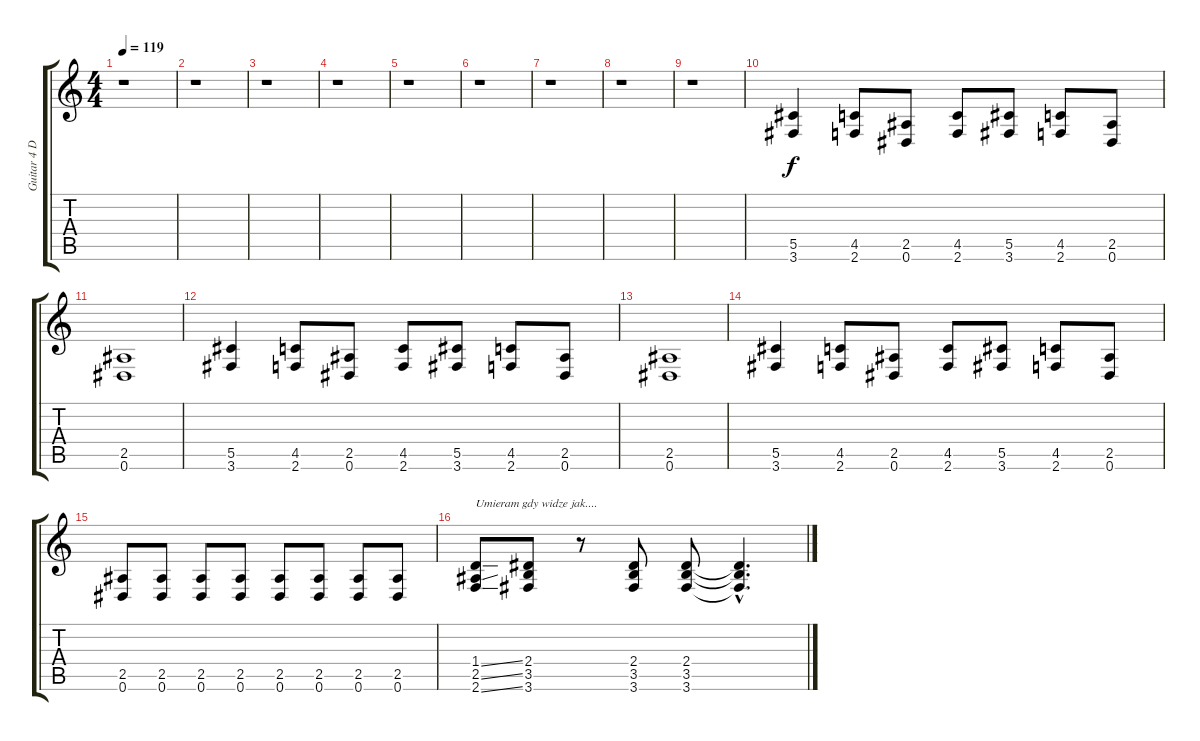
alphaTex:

\track ("Guitar 4 Distortion" "Guitar 4 D") {instrument distortionguitar}
\staff {score tabs}
\tuning (Eb4 Bb3 Gb3 Db3 Ab2 Eb2) {hide}
\ts (4 4)
\tempo 119
\clef g2
\ks c
r.1{dy f} |
r.1 |
r.1 |
r.1 |
r.1 |
r.1 |
r.1 |
r.1 |
r.1 |
(5.5 3.6).4 (4.5 2.6).8 (2.5 0.6).8 (4.5 2.6).8 (5.5 3.6).8 (4.5 2.6).8 (2.5 0.6).8 |
(2.5 0.6).1 |
(5.5 3.6).4 (4.5 2.6).8 (2.5 0.6).8 (4.5 2.6).8 (5.5 3.6).8 (4.5 2.6).8 (2.5 0.6).8 |
(2.5 0.6).1 |
(5.5 3.6).4 (4.5 2.6).8 (2.5 0.6).8 (4.5 2.6).8 (5.5 3.6).8 (4.5 2.6).8 (2.5 0.6).8 |
(2.5 0.6).8 (2.5 0.6).8 (2.5 0.6).8 (2.5 0.6).8 (2.5 0.6).8 (2.5 0.6).8 (2.5 0.6).8 (2.5 0.6).8 |
(1.4{ss} 2.5{ss} 2.6{ss}).8{txt "Umieram gdy widze jak...."} (2.4 3.5 3.6).8 r.8 (2.4 3.5 3.6).8 (2.4 3.5 3.6).8 (2.4{hac t} 3.5{hac t} 3.6{hac t}).4{d}
